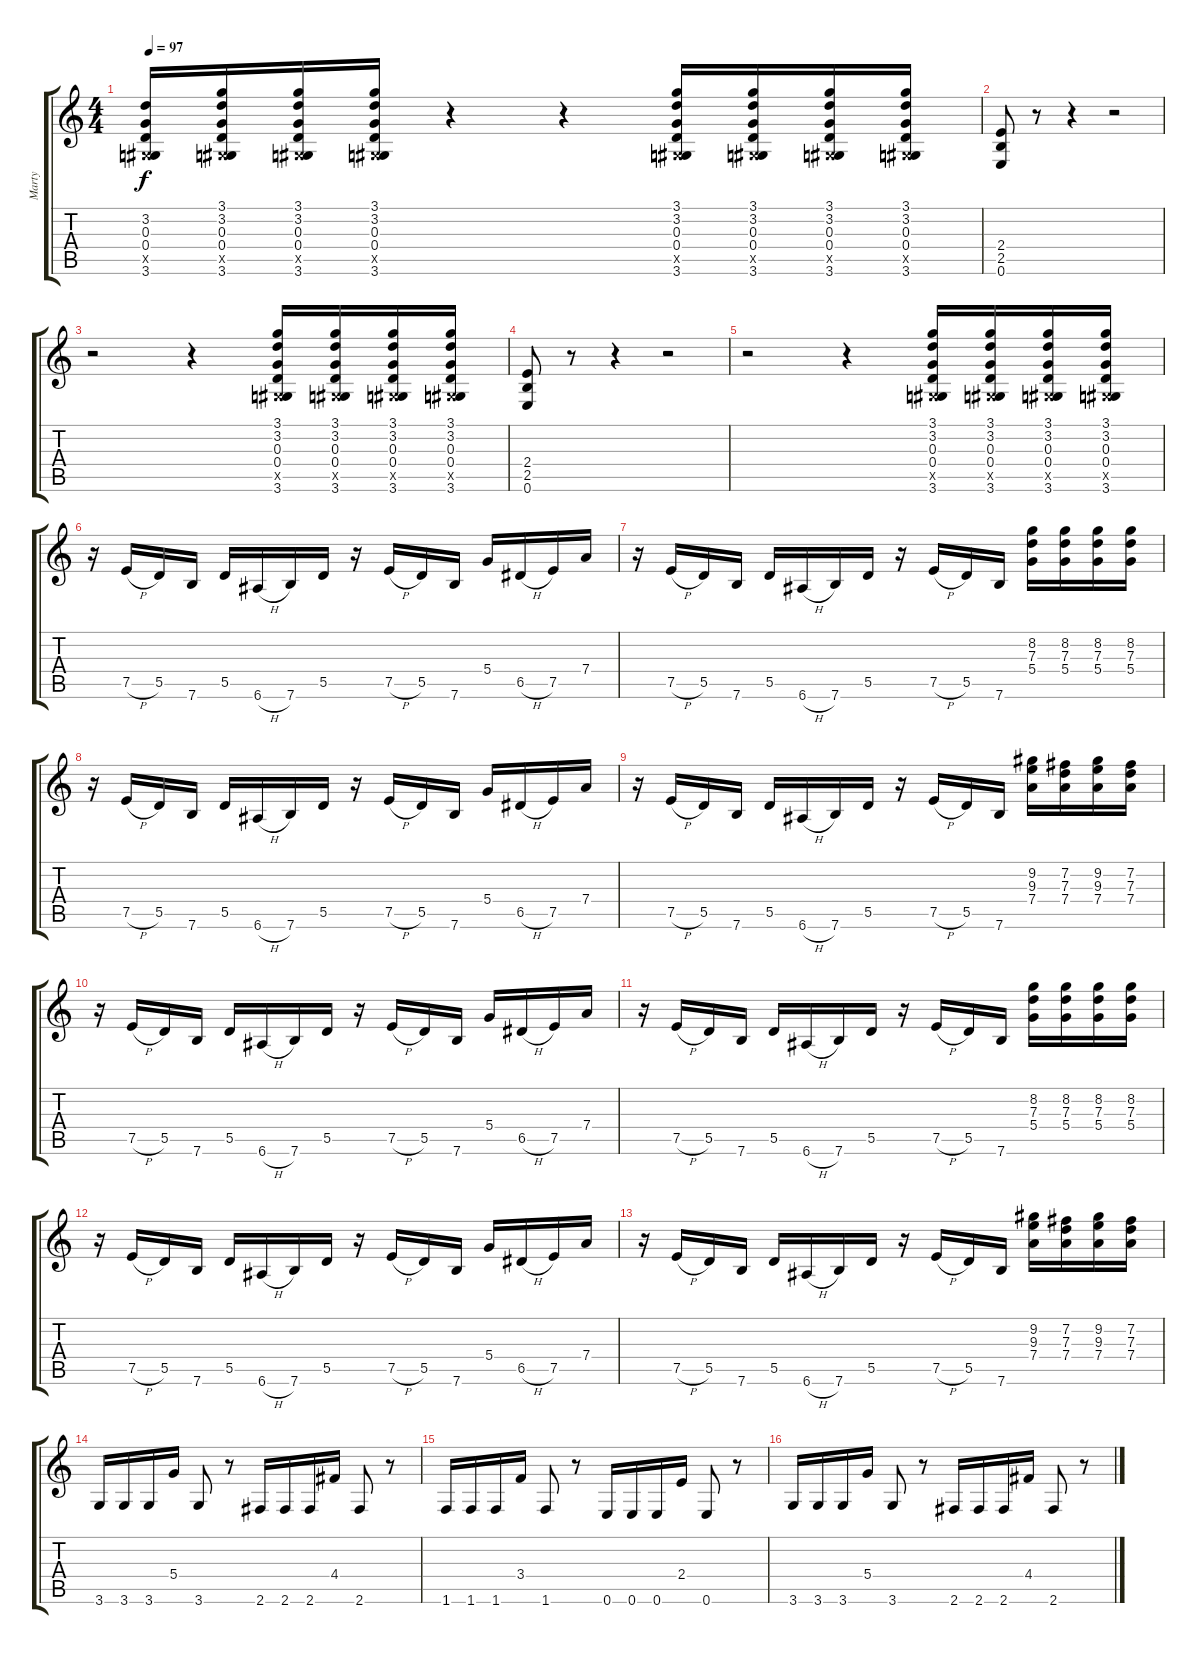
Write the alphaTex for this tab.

\track ("Marty " "Marty ") {instrument distortionguitar}
\staff {score tabs}
\tuning (E4 B3 G3 D3 A2 E2) {hide}
\ts (4 4)
\tempo 97
\clef g2
\ks c
(3.2 0.3 0.4 -1.5{x} 3.6).16{dy f instrument distortionguitar} (3.1 3.2 0.3 0.4 -1.5{x} 3.6).16 (3.1 3.2 0.3 0.4 -1.5{x} 3.6).16 (3.1 3.2 0.3 0.4 -1.5{x} 3.6).16 r.4 r.4 (3.1 3.2 0.3 0.4 -1.5{x} 3.6).16 (3.1 3.2 0.3 0.4 -1.5{x} 3.6).16 (3.1 3.2 0.3 0.4 -1.5{x} 3.6).16 (3.1 3.2 0.3 0.4 -1.5{x} 3.6).16 |
(2.4 2.5 0.6).8 r.8 r.4 r.2 |
r.2 r.4 (3.1 3.2 0.3 0.4 -1.5{x} 3.6).16 (3.1 3.2 0.3 0.4 -1.5{x} 3.6).16 (3.1 3.2 0.3 0.4 -1.5{x} 3.6).16 (3.1 3.2 0.3 0.4 -1.5{x} 3.6).16 |
(2.4 2.5 0.6).8 r.8 r.4 r.2 |
r.2 r.4 (3.1 3.2 0.3 0.4 -1.5{x} 3.6).16 (3.1 3.2 0.3 0.4 -1.5{x} 3.6).16 (3.1 3.2 0.3 0.4 -1.5{x} 3.6).16 (3.1 3.2 0.3 0.4 -1.5{x} 3.6).16 |
r.16 7.5{h}.16 5.5.16 7.6.16 5.5.16 6.6{h}.16 7.6.16 5.5.16 r.16 7.5{h}.16 5.5.16 7.6.16 5.4.16 6.5{h}.16 7.5.16 7.4.16 |
r.16 7.5{h}.16 5.5.16 7.6.16 5.5.16 6.6{h}.16 7.6.16 5.5.16 r.16 7.5{h}.16 5.5.16 7.6.16 (8.2 7.3 5.4).16 (8.2 7.3 5.4).16 (8.2 7.3 5.4).16 (8.2 7.3 5.4).16 |
r.16 7.5{h}.16 5.5.16 7.6.16 5.5.16 6.6{h}.16 7.6.16 5.5.16 r.16 7.5{h}.16 5.5.16 7.6.16 5.4.16 6.5{h}.16 7.5.16 7.4.16 |
r.16 7.5{h}.16 5.5.16 7.6.16 5.5.16 6.6{h}.16 7.6.16 5.5.16 r.16 7.5{h}.16 5.5.16 7.6.16 (9.2 9.3 7.4).16 (7.2 7.3 7.4).16 (9.2 9.3 7.4).16 (7.2 7.3 7.4).16 |
r.16 7.5{h}.16 5.5.16 7.6.16 5.5.16 6.6{h}.16 7.6.16 5.5.16 r.16 7.5{h}.16 5.5.16 7.6.16 5.4.16 6.5{h}.16 7.5.16 7.4.16 |
r.16 7.5{h}.16 5.5.16 7.6.16 5.5.16 6.6{h}.16 7.6.16 5.5.16 r.16 7.5{h}.16 5.5.16 7.6.16 (8.2 7.3 5.4).16 (8.2 7.3 5.4).16 (8.2 7.3 5.4).16 (8.2 7.3 5.4).16 |
r.16 7.5{h}.16 5.5.16 7.6.16 5.5.16 6.6{h}.16 7.6.16 5.5.16 r.16 7.5{h}.16 5.5.16 7.6.16 5.4.16 6.5{h}.16 7.5.16 7.4.16 |
r.16 7.5{h}.16 5.5.16 7.6.16 5.5.16 6.6{h}.16 7.6.16 5.5.16 r.16 7.5{h}.16 5.5.16 7.6.16 (9.2 9.3 7.4).16 (7.2 7.3 7.4).16 (9.2 9.3 7.4).16 (7.2 7.3 7.4).16 |
3.6.16 3.6.16 3.6.16 5.4.16 3.6.8 r.8 2.6.16 2.6.16 2.6.16 4.4.16 2.6.8 r.8 |
1.6.16 1.6.16 1.6.16 3.4.16 1.6.8 r.8 0.6.16 0.6.16 0.6.16 2.4.16 0.6.8 r.8 |
3.6.16 3.6.16 3.6.16 5.4.16 3.6.8 r.8 2.6.16 2.6.16 2.6.16 4.4.16 2.6.8 r.8
